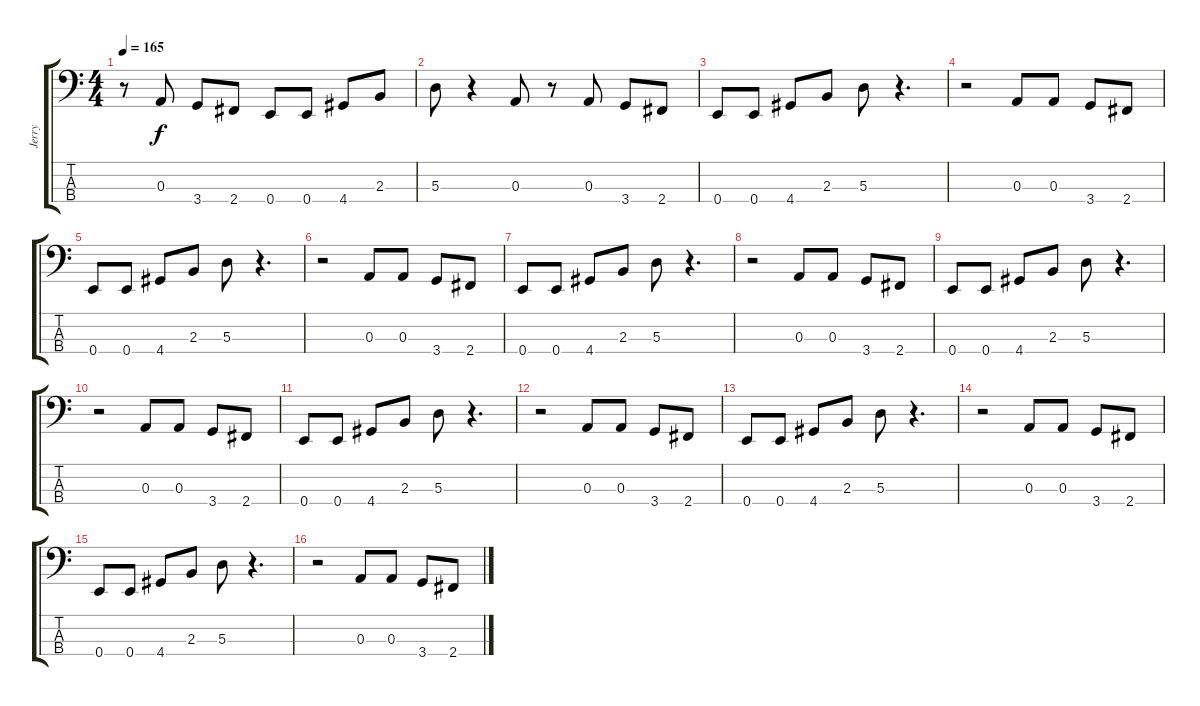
\track ("Jerry" "Jerry") {instrument synthbass2}
\staff {score tabs}
\tuning (G2 D2 A1 E1) {hide}
\ts (4 4)
\tempo 165
\clef f4
\ks c
r.8{dy f} 0.3.8 3.4.8 2.4.8 0.4.8 0.4.8 4.4.8 2.3.8 |
5.3.8 r.4 0.3.8 r.8 0.3.8 3.4.8 2.4.8 |
0.4.8 0.4.8 4.4.8 2.3.8 5.3.8 r.4{d} |
r.2 0.3.8 0.3.8 3.4.8 2.4.8 |
0.4.8 0.4.8 4.4.8 2.3.8 5.3.8 r.4{d} |
r.2 0.3.8 0.3.8 3.4.8 2.4.8 |
0.4.8 0.4.8 4.4.8 2.3.8 5.3.8 r.4{d} |
r.2 0.3.8 0.3.8 3.4.8 2.4.8 |
0.4.8 0.4.8 4.4.8 2.3.8 5.3.8 r.4{d} |
r.2 0.3.8 0.3.8 3.4.8 2.4.8 |
0.4.8 0.4.8 4.4.8 2.3.8 5.3.8 r.4{d} |
r.2 0.3.8 0.3.8 3.4.8 2.4.8 |
0.4.8 0.4.8 4.4.8 2.3.8 5.3.8 r.4{d} |
r.2 0.3.8 0.3.8 3.4.8 2.4.8 |
0.4.8 0.4.8 4.4.8 2.3.8 5.3.8 r.4{d} |
r.2 0.3.8 0.3.8 3.4.8 2.4.8
